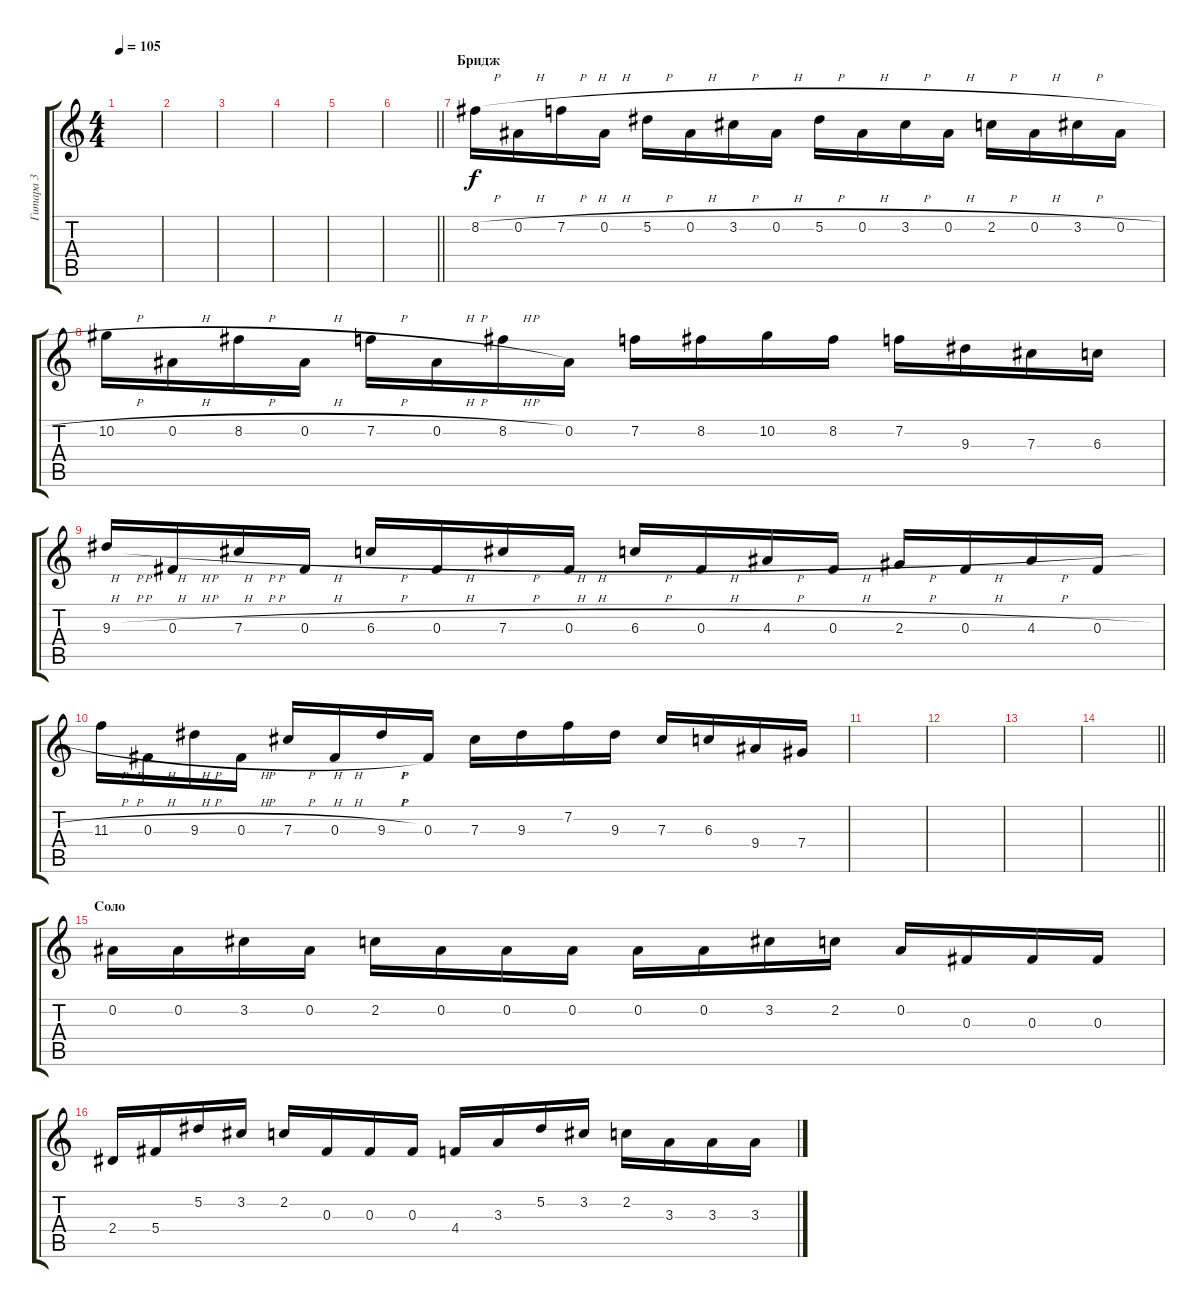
\track ("Гитара 3" "Гитара 3") {instrument distortionguitar}
\staff {score tabs}
\tuning (Eb4 Bb3 Gb3 Db3 Ab2 Eb2) {hide}
\ts (4 4)
\tempo 105
\clef g2
\ks c
|
|
|
|
|
\barLineRight lightlight
|
\section ("" "Бридж")
8.2{h}.16 0.2{h}.16 7.2{h}.16 0.2{h}.16 5.2{h}.16 0.2{h}.16 3.2{h}.16 0.2{h}.16 5.2{h}.16 0.2{h}.16 3.2{h}.16 0.2{h}.16 2.2{h}.16 0.2{h}.16 3.2{h}.16 0.2{h}.16 |
10.2{h}.16 0.2{h}.16 8.2{h}.16 0.2{h}.16 7.2{h}.16 0.2{h}.16 8.2{h}.16 0.2.16 7.2.16 8.2.16 10.2.16 8.2.16 7.2.16 9.3.16 7.3.16 6.3.16 |
9.3{h}.16 0.3{h}.16 7.3{h}.16 0.3{h}.16 6.3{h}.16 0.3{h}.16 7.3{h}.16 0.3{h}.16 6.3{h}.16 0.3{h}.16 4.3{h}.16 0.3{h}.16 2.3{h}.16 0.3{h}.16 4.3{h}.16 0.3{h}.16 |
11.3{h}.16 0.3{h}.16 9.3{h}.16 0.3{h}.16 7.3{h}.16 0.3{h}.16 9.3{h}.16 0.3.16 7.3.16 9.3.16 7.2.16 9.3.16 7.3.16 6.3.16 9.4.16 7.4.16 |
|
|
|
\barLineRight lightlight
|
\section ("" "Соло")
0.2.16 0.2.16 3.2.16 0.2.16 2.2.16 0.2.16 0.2.16 0.2.16 0.2.16 0.2.16 3.2.16 2.2.16 0.2.16 0.3.16 0.3.16 0.3.16 |
2.4.16 5.4.16 5.2.16 3.2.16 2.2.16 0.3.16 0.3.16 0.3.16 4.4.16 3.3.16 5.2.16 3.2.16 2.2.16 3.3.16 3.3.16 3.3.16
